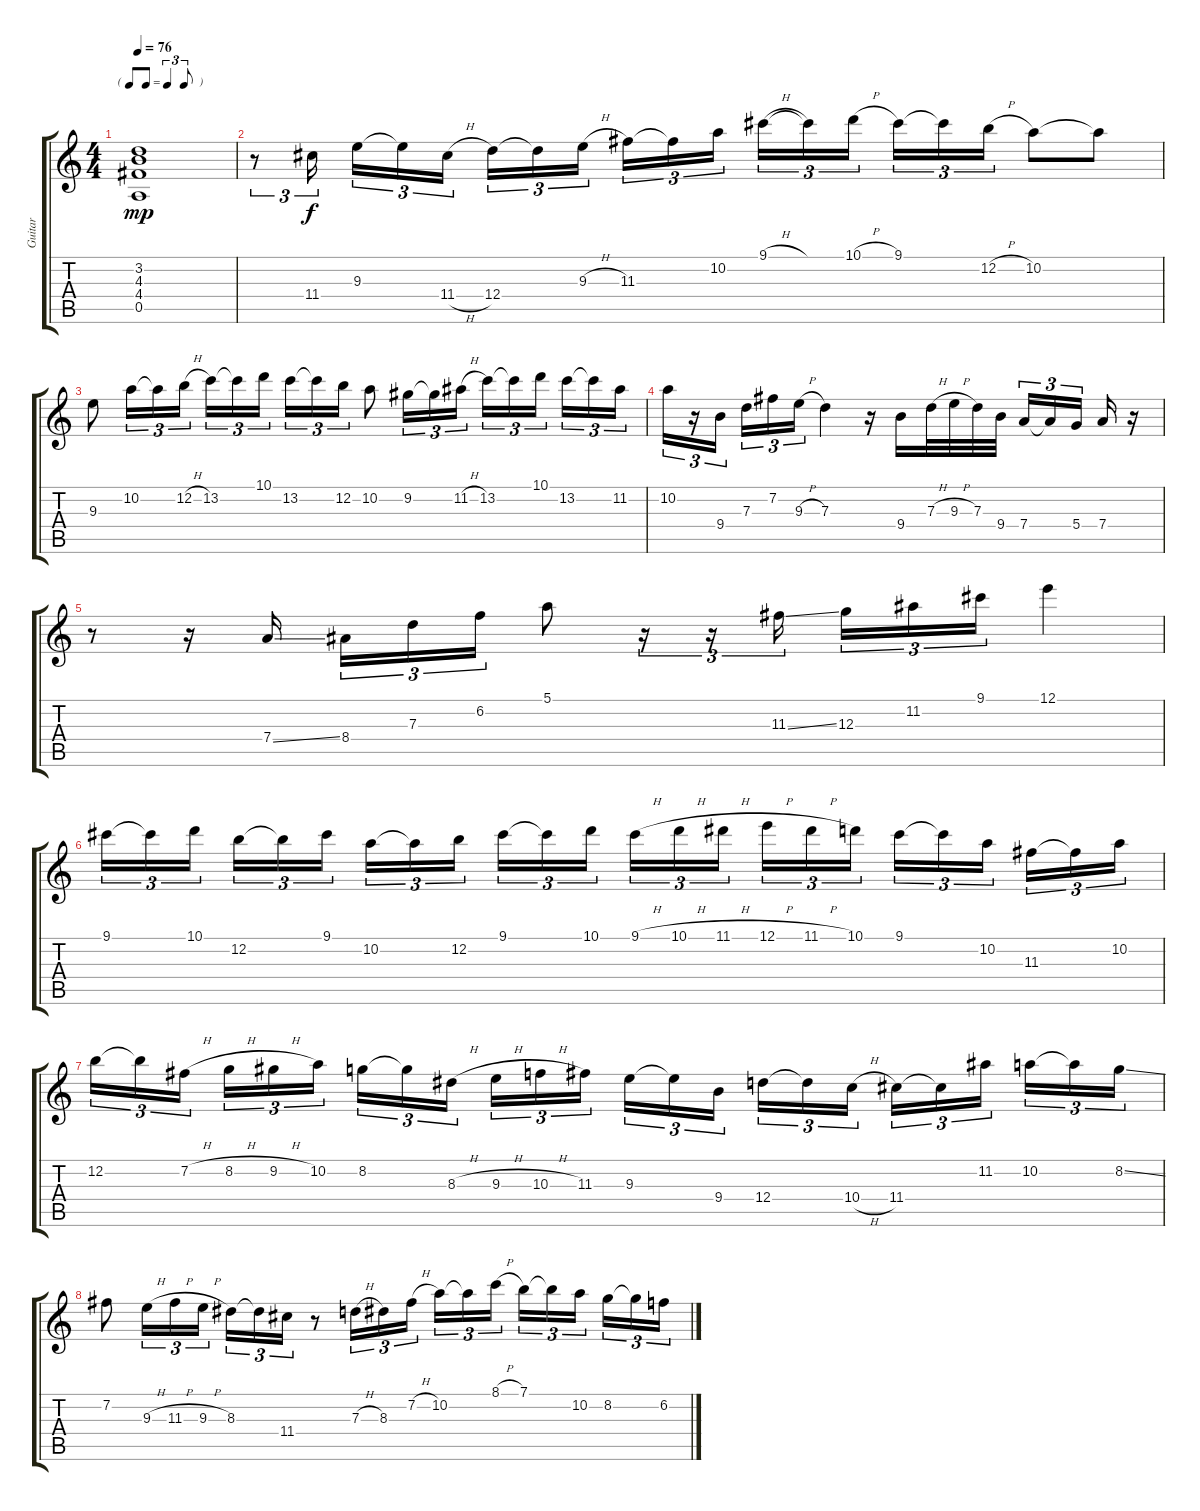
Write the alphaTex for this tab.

\track ("Guitar" "Guitar") {instrument acousticguitarnylon}
\staff {score tabs}
\tuning (E4 B3 G3 D3 A2 E2) {hide}
\ts (4 4)
\tf triplet8th
\tempo 76
\clef g2
\ks c
(3.2 4.3 4.4 0.5).1{dy mp} |
r.8{tu (3 2) volume 13} 11.4.16{tu (3 2) dy f} 9.3.16{tu (3 2)} 9.3{t}.16{tu (3 2)} 11.4{h}.16{tu (3 2)} 12.4.16{tu (3 2)} 12.4{t}.16{tu (3 2)} 9.3{h}.16{tu (3 2)} 11.3.16{tu (3 2)} 11.3{t}.16{tu (3 2)} 10.2.16{tu (3 2)} 9.1{h}.16{tu (3 2)} 9.1{t}.16{tu (3 2)} 10.1{h}.16{tu (3 2)} 9.1.16{tu (3 2)} 9.1{t}.16{tu (3 2)} 12.2{h}.16{tu (3 2)} 10.2.8 10.2{t}.8 |
9.3.8 10.2.16{tu (3 2)} 10.2{t}.16{tu (3 2)} 12.2{h}.16{tu (3 2)} 13.2.16{tu (3 2)} 13.2{t}.16{tu (3 2)} 10.1.16{tu (3 2)} 13.2.16{tu (3 2)} 13.2{t}.16{tu (3 2)} 12.2.16{tu (3 2)} 10.2.8 9.2.16{tu (3 2)} 9.2{t}.16{tu (3 2)} 11.2{h}.16{tu (3 2)} 13.2.16{tu (3 2)} 13.2{t}.16{tu (3 2)} 10.1.16{tu (3 2)} 13.2.16{tu (3 2)} 13.2{t}.16{tu (3 2)} 11.2.16{tu (3 2)} |
10.2.16{tu (3 2)} r.16{tu (3 2)} 9.4.16{tu (3 2)} 7.3.16{tu (3 2)} 7.2.16{tu (3 2)} 9.3{h}.16{tu (3 2)} 7.3.4 r.16 9.4.16 7.3{h}.32 9.3{h}.32 7.3.32 9.4.32 7.4.16{tu (3 2)} 7.4{t}.16{tu (3 2)} 5.4.16{tu (3 2)} 7.4.16 r.16 |
r.8 r.16 7.4{ss}.16 8.4.16{tu (3 2)} 7.3.16{tu (3 2)} 6.2.16{tu (3 2)} 5.1.8 r.16{tu (3 2)} r.16{tu (3 2)} 11.3{ss}.16{tu (3 2)} 12.3.16{tu (3 2)} 11.2.16{tu (3 2)} 9.1.16{tu (3 2)} 12.1.4 |
9.1.16{tu (3 2)} 9.1{t}.16{tu (3 2)} 10.1.16{tu (3 2)} 12.2.16{tu (3 2)} 12.2{t}.16{tu (3 2)} 9.1.16{tu (3 2)} 10.2.16{tu (3 2)} 10.2{t}.16{tu (3 2)} 12.2.16{tu (3 2)} 9.1.16{tu (3 2)} 9.1{t}.16{tu (3 2)} 10.1.16{tu (3 2)} 9.1{h}.16{tu (3 2)} 10.1{h}.16{tu (3 2)} 11.1{h}.16{tu (3 2)} 12.1{h}.16{tu (3 2)} 11.1{h}.16{tu (3 2)} 10.1.16{tu (3 2)} 9.1.16{tu (3 2)} 9.1{t}.16{tu (3 2)} 10.2.16{tu (3 2)} 11.3.16{tu (3 2)} 11.3{t}.16{tu (3 2)} 10.2.16{tu (3 2)} |
12.2.16{tu (3 2)} 12.2{t}.16{tu (3 2)} 7.2{h}.16{tu (3 2)} 8.2{h}.16{tu (3 2)} 9.2{h}.16{tu (3 2)} 10.2.16{tu (3 2)} 8.2.16{tu (3 2)} 8.2{t}.16{tu (3 2)} 8.3{h}.16{tu (3 2)} 9.3{h}.16{tu (3 2)} 10.3{h}.16{tu (3 2)} 11.3.16{tu (3 2)} 9.3.16{tu (3 2)} 9.3{t}.16{tu (3 2)} 9.4.16{tu (3 2)} 12.4.16{tu (3 2)} 12.4{t}.16{tu (3 2)} 10.4{h}.16{tu (3 2)} 11.4.16{tu (3 2)} 11.4{t}.16{tu (3 2)} 11.2.16{tu (3 2)} 10.2.16{tu (3 2)} 10.2{t}.16{tu (3 2)} 8.2{ss}.16{tu (3 2)} |
7.2.8 9.3{h}.16{tu (3 2)} 11.3{h}.16{tu (3 2)} 9.3{h}.16{tu (3 2)} 8.3.16{tu (3 2)} 8.3{t}.16{tu (3 2)} 11.4.16{tu (3 2)} r.8 7.3{h}.16{tu (3 2)} 8.3.16{tu (3 2)} 7.2{h}.16{tu (3 2)} 10.2.16{tu (3 2)} 10.2{t}.16{tu (3 2)} 8.1{h}.16{tu (3 2)} 7.1.16{tu (3 2)} 7.1{t}.16{tu (3 2)} 10.2.16{tu (3 2)} 8.2.16{tu (3 2)} 8.2{t}.16{tu (3 2)} 6.2{ss}.16{tu (3 2)}
